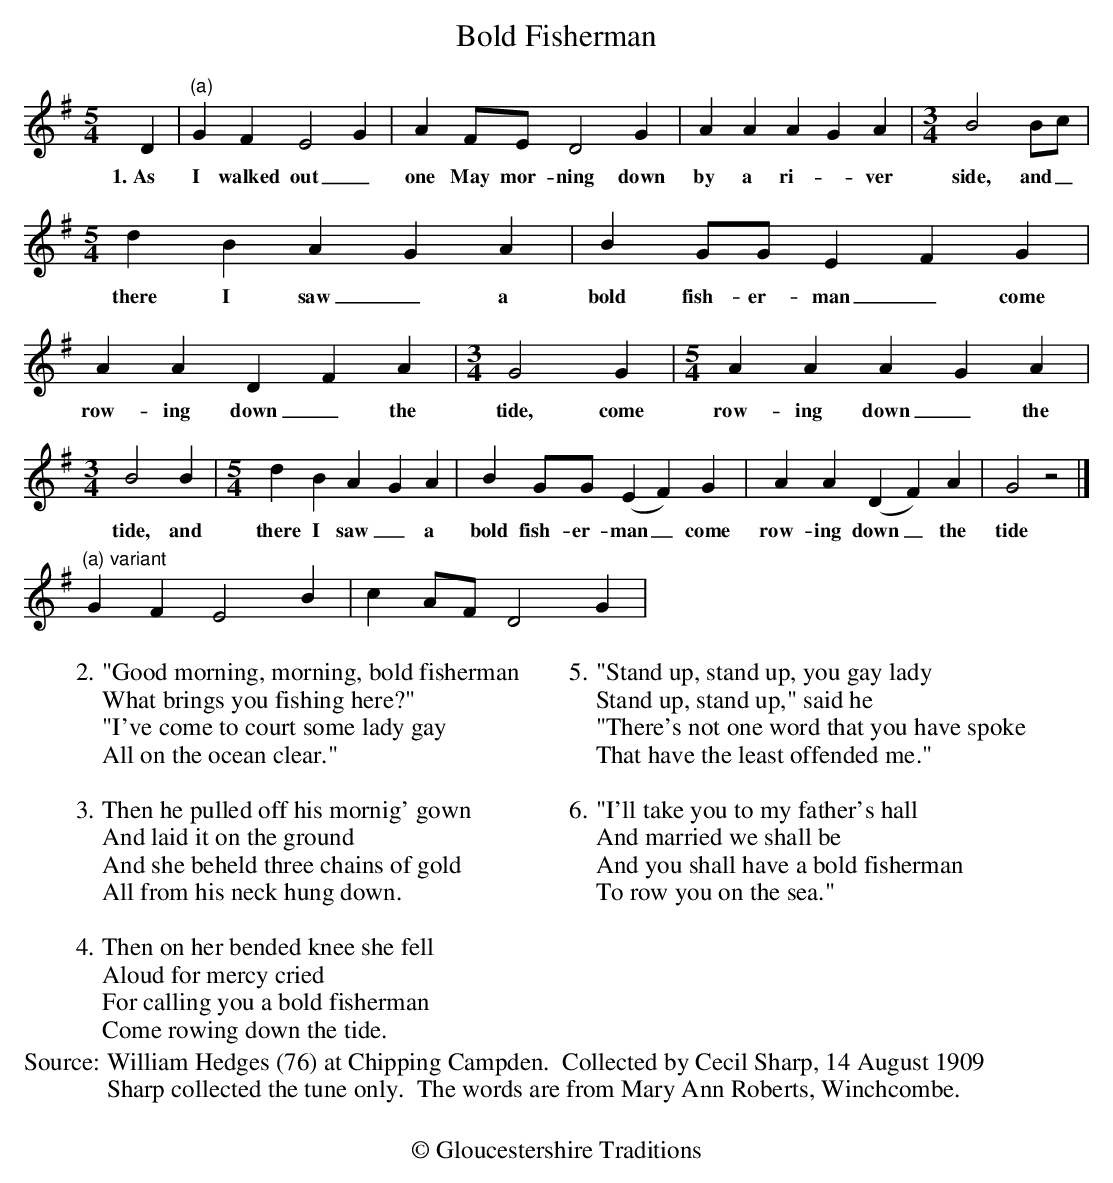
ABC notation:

X:1
T:Bold Fisherman
L:1/4
M:5/4
K:G
D |"^(a)" G F E2 G | A F/E/ D2 G | A A A G A |[M:3/4] B2 B/c/ |$[M:5/4] d B A-G A | B G/G/ E-F G |
w:1.~As I walked out_ one May mor-ning down by a ri--ver side, and_ there I saw_ a bold fish-er-man_ come
A A D F A |[M:3/4] G2 G |[M:5/4] A A A G A |$[M:3/4] B2 B |[M:5/4] d B A-G A | B G/G/ (E F) G |
w:row-ing down_ the tide, come row-ing down_ the tide, and there I saw_ a bold fish-er-man_ come
A A (DF) A | G2 z2 |]$"^(a) variant" G F E2 B | c A/F/ D2 G |
w:row-ing down_ the tide
W:2."Good morning, morning, bold fisherman
W:What brings you fishing here?"
W:"I've come to court some lady gay
W:All on the ocean clear."
W:
W:3.Then he pulled off his mornig' gown
W:And laid it on the ground
W:And she beheld three chains of gold
W:All from his neck hung down.
W:
W:4.Then on her bended knee she fell
W:Aloud for mercy cried
W:For calling you a bold fisherman
W:Come rowing down the tide.
W:
W:5."Stand up, stand up, you gay lady
W:Stand up, stand up," said he
W:"There's not one word that you have spoke
W:That have the least offended me."
W:
W:6."I'll take you to my father's hall
W:And married we shall be
W:And you shall have a bold fisherman
W:To row you on the sea."
W:
